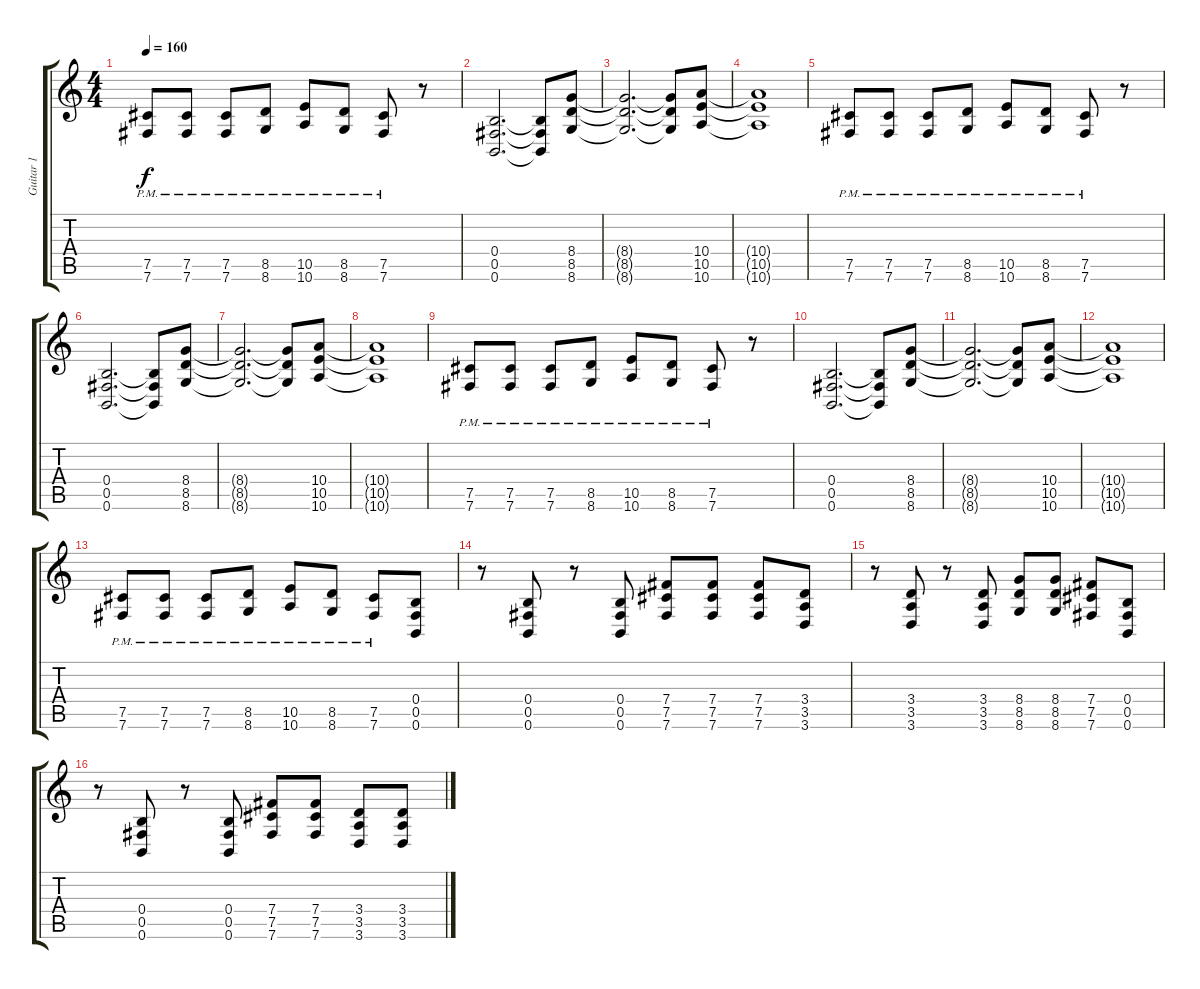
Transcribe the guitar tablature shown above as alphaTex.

\track ("Guitar 1" "Guitar 1") {instrument distortionguitar}
\staff {score tabs}
\tuning (Db4 Ab3 E3 B2 Gb2 B1) {hide}
\ts (4 4)
\tempo 160
\clef g2
\ks c
(7.5{pm} 7.6{pm}).8{dy f} (7.5{pm} 7.6{pm}).8 (7.5{pm} 7.6{pm}).8 (8.5{pm} 8.6{pm}).8 (10.5{pm} 10.6{pm}).8 (8.5{pm} 8.6{pm}).8 (7.5{pm} 7.6{pm}).8 r.8 |
(0.4 0.5 0.6).2{d} (0.4{t} 0.5{t} 0.6{t}).8 (8.4 8.5 8.6).8 |
(8.4{t} 8.5{t} 8.6{t}).2{d} (8.4{t} 8.5{t} 8.6{t}).8 (10.4 10.5 10.6).8 |
(10.4{t} 10.5{t} 10.6{t}).1 |
(7.5{pm} 7.6{pm}).8 (7.5{pm} 7.6{pm}).8 (7.5{pm} 7.6{pm}).8 (8.5{pm} 8.6{pm}).8 (10.5{pm} 10.6{pm}).8 (8.5{pm} 8.6{pm}).8 (7.5{pm} 7.6{pm}).8 r.8 |
(0.4 0.5 0.6).2{d} (0.4{t} 0.5{t} 0.6{t}).8 (8.4 8.5 8.6).8 |
(8.4{t} 8.5{t} 8.6{t}).2{d} (8.4{t} 8.5{t} 8.6{t}).8 (10.4 10.5 10.6).8 |
(10.4{t} 10.5{t} 10.6{t}).1 |
(7.5{pm} 7.6{pm}).8 (7.5{pm} 7.6{pm}).8 (7.5{pm} 7.6{pm}).8 (8.5{pm} 8.6{pm}).8 (10.5{pm} 10.6{pm}).8 (8.5{pm} 8.6{pm}).8 (7.5{pm} 7.6{pm}).8 r.8 |
(0.4 0.5 0.6).2{d} (0.4{t} 0.5{t} 0.6{t}).8 (8.4 8.5 8.6).8 |
(8.4{t} 8.5{t} 8.6{t}).2{d} (8.4{t} 8.5{t} 8.6{t}).8 (10.4 10.5 10.6).8 |
(10.4{t} 10.5{t} 10.6{t}).1 |
(7.5{pm} 7.6{pm}).8 (7.5{pm} 7.6{pm}).8 (7.5{pm} 7.6{pm}).8 (8.5{pm} 8.6{pm}).8 (10.5{pm} 10.6{pm}).8 (8.5{pm} 8.6{pm}).8 (7.5{pm} 7.6{pm}).8 (0.4 0.5 0.6).8 |
r.8 (0.4 0.5 0.6).8 r.8 (0.4 0.5 0.6).8 (7.4 7.5 7.6).8 (7.4 7.5 7.6).8 (7.4 7.5 7.6).8 (3.4 3.5 3.6).8 |
r.8 (3.4 3.5 3.6).8 r.8 (3.4 3.5 3.6).8 (8.4 8.5 8.6).8 (8.4 8.5 8.6).8 (7.4 7.5 7.6).8 (0.4 0.5 0.6).8 |
r.8 (0.4 0.5 0.6).8 r.8 (0.4 0.5 0.6).8 (7.4 7.5 7.6).8 (7.4 7.5 7.6).8 (3.4 3.5 3.6).8 (3.4 3.5 3.6).8
